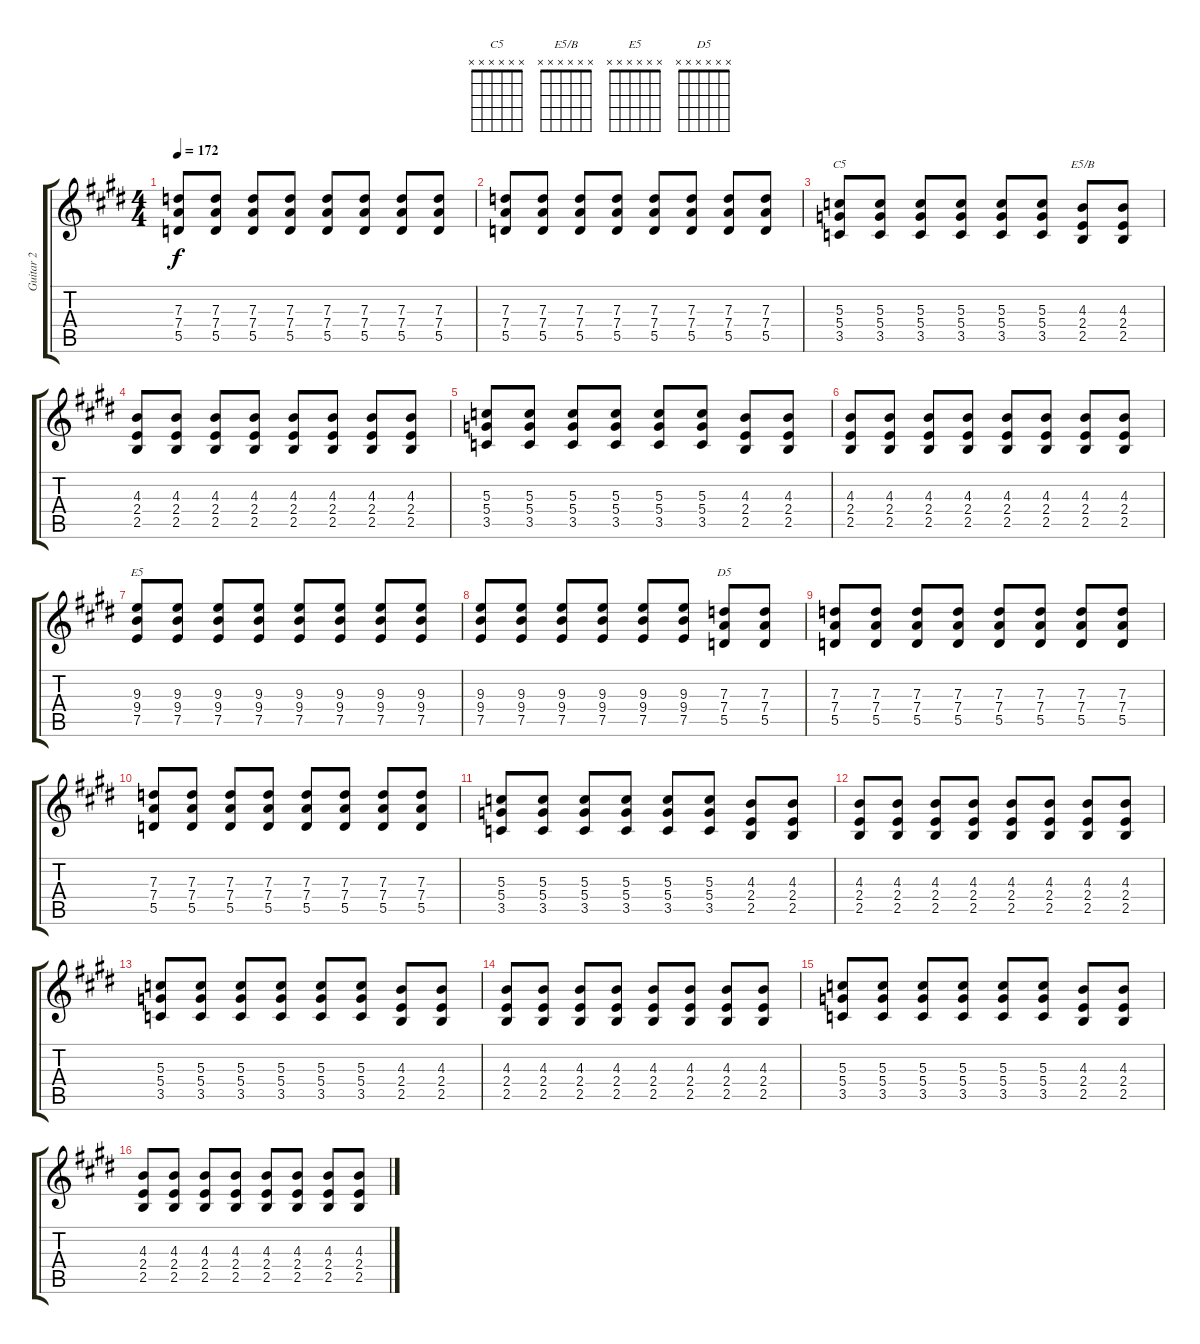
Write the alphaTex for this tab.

\track ("Guitar 2" "Guitar 2") {instrument distortionguitar}
\staff {score tabs}
\tuning (E4 B3 G3 D3 A2 E2) {hide}
\chord ("C5" x x x x x x)
\chord ("E5/B" x x x x x x)
\chord ("E5" x x x x x x)
\chord ("D5" x x x x x x)
\ts (4 4)
\tempo 172
\clef g2
\ks e
(7.3 7.4 5.5).8{dy f} (7.3 7.4 5.5).8 (7.3 7.4 5.5).8 (7.3 7.4 5.5).8 (7.3 7.4 5.5).8 (7.3 7.4 5.5).8 (7.3 7.4 5.5).8 (7.3 7.4 5.5).8 |
(7.3 7.4 5.5).8 (7.3 7.4 5.5).8 (7.3 7.4 5.5).8 (7.3 7.4 5.5).8 (7.3 7.4 5.5).8 (7.3 7.4 5.5).8 (7.3 7.4 5.5).8 (7.3 7.4 5.5).8 |
(5.3 5.4 3.5).8{ch "C5"} (5.3 5.4 3.5).8 (5.3 5.4 3.5).8 (5.3 5.4 3.5).8 (5.3 5.4 3.5).8 (5.3 5.4 3.5).8 (4.3 2.4 2.5).8{ch "E5/B"} (4.3 2.4 2.5).8 |
(4.3 2.4 2.5).8 (4.3 2.4 2.5).8 (4.3 2.4 2.5).8 (4.3 2.4 2.5).8 (4.3 2.4 2.5).8 (4.3 2.4 2.5).8 (4.3 2.4 2.5).8 (4.3 2.4 2.5).8 |
(5.3 5.4 3.5).8 (5.3 5.4 3.5).8 (5.3 5.4 3.5).8 (5.3 5.4 3.5).8 (5.3 5.4 3.5).8 (5.3 5.4 3.5).8 (4.3 2.4 2.5).8 (4.3 2.4 2.5).8 |
(4.3 2.4 2.5).8 (4.3 2.4 2.5).8 (4.3 2.4 2.5).8 (4.3 2.4 2.5).8 (4.3 2.4 2.5).8 (4.3 2.4 2.5).8 (4.3 2.4 2.5).8 (4.3 2.4 2.5).8 |
(9.3 9.4 7.5).8{ch "E5"} (9.3 9.4 7.5).8 (9.3 9.4 7.5).8 (9.3 9.4 7.5).8 (9.3 9.4 7.5).8 (9.3 9.4 7.5).8 (9.3 9.4 7.5).8 (9.3 9.4 7.5).8 |
(9.3 9.4 7.5).8 (9.3 9.4 7.5).8 (9.3 9.4 7.5).8 (9.3 9.4 7.5).8 (9.3 9.4 7.5).8 (9.3 9.4 7.5).8 (7.3 7.4 5.5).8{ch "D5"} (7.3 7.4 5.5).8 |
(7.3 7.4 5.5).8 (7.3 7.4 5.5).8 (7.3 7.4 5.5).8 (7.3 7.4 5.5).8 (7.3 7.4 5.5).8 (7.3 7.4 5.5).8 (7.3 7.4 5.5).8 (7.3 7.4 5.5).8 |
(7.3 7.4 5.5).8 (7.3 7.4 5.5).8 (7.3 7.4 5.5).8 (7.3 7.4 5.5).8 (7.3 7.4 5.5).8 (7.3 7.4 5.5).8 (7.3 7.4 5.5).8 (7.3 7.4 5.5).8 |
(5.3 5.4 3.5).8 (5.3 5.4 3.5).8 (5.3 5.4 3.5).8 (5.3 5.4 3.5).8 (5.3 5.4 3.5).8 (5.3 5.4 3.5).8 (4.3 2.4 2.5).8 (4.3 2.4 2.5).8 |
(4.3 2.4 2.5).8 (4.3 2.4 2.5).8 (4.3 2.4 2.5).8 (4.3 2.4 2.5).8 (4.3 2.4 2.5).8 (4.3 2.4 2.5).8 (4.3 2.4 2.5).8 (4.3 2.4 2.5).8 |
(5.3 5.4 3.5).8 (5.3 5.4 3.5).8 (5.3 5.4 3.5).8 (5.3 5.4 3.5).8 (5.3 5.4 3.5).8 (5.3 5.4 3.5).8 (4.3 2.4 2.5).8 (4.3 2.4 2.5).8 |
(4.3 2.4 2.5).8 (4.3 2.4 2.5).8 (4.3 2.4 2.5).8 (4.3 2.4 2.5).8 (4.3 2.4 2.5).8 (4.3 2.4 2.5).8 (4.3 2.4 2.5).8 (4.3 2.4 2.5).8 |
(5.3 5.4 3.5).8 (5.3 5.4 3.5).8 (5.3 5.4 3.5).8 (5.3 5.4 3.5).8 (5.3 5.4 3.5).8 (5.3 5.4 3.5).8 (4.3 2.4 2.5).8 (4.3 2.4 2.5).8 |
(4.3 2.4 2.5).8 (4.3 2.4 2.5).8 (4.3 2.4 2.5).8 (4.3 2.4 2.5).8 (4.3 2.4 2.5).8 (4.3 2.4 2.5).8 (4.3 2.4 2.5).8 (4.3 2.4 2.5).8
